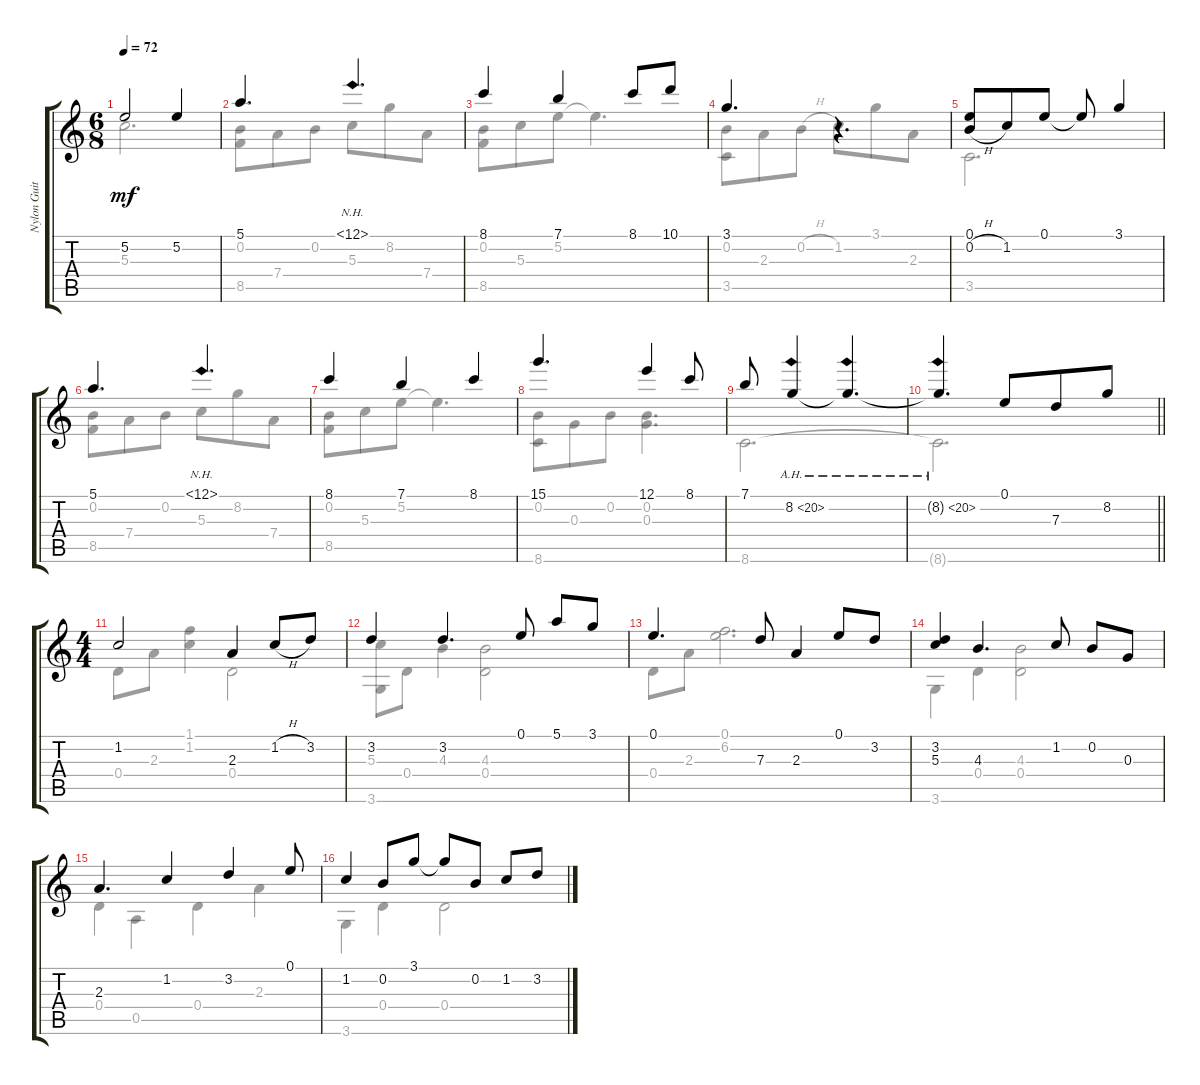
\track ("Nylon Guitar" "Nylon Guit") {instrument acousticguitarnylon}
\staff {score tabs}
\tuning (E4 B3 G3 D3 A2 E2) {hide}
\voice
\ts (6 8)
\tempo 72
\clef g2
\ks c
5.2{t}.2{dy mf} 5.2.4 |
5.1.4{d} 12.1{nh}.4{d} |
8.1.4 7.1.4 8.1.8 10.1.8 |
3.1.4{d} r.4{d} |
(0.1 0.2{h}).8 1.2.8 0.1.8 0.1{t}.8 3.1.4 |
5.1.4{d} 12.1{nh}.4{d} |
8.1.4 7.1.4 8.1.4 |
15.1.4{d} 12.1.4 8.1.8 |
7.1.8 8.2{ah 12}.4 8.2{ah 12 t}.4{d} |
\barLineRight lightlight
8.2{ah 12 t}.4{d} 0.1.8 7.3.8 8.2.8 |
\ts (4 4)
1.2.2 2.3.4 1.2{h}.8 3.2.8 |
3.2.4 3.2.4{d} 0.1.8 5.1.8 3.1.8 |
0.1.4{d} 7.3.8 2.3.4 0.1.8 3.2.8 |
(3.2 5.3).4 4.3.4{d} 1.2.8 0.2.8 0.3.8 |
2.3.4{d} 1.2.4 3.2.4 0.1.8 |
1.2.4 0.2.8 3.1.8 3.1{t}.8 0.2.8 1.2.8 3.2.8
\voice
\clef g2
\ottava regular
\simile none
\ks c
5.3.2{d dy mf} |
(0.2 8.5).8 7.4.8 0.2.8 5.3.8 8.2.8 7.4.8 |
(0.2 8.5).8 5.3.8 5.2.8 5.2{t}.4{d} |
(0.2 3.5).8 2.3.8 0.2{h}.8 1.2.8 3.1.8 2.3.8 |
3.5.2{d} |
(0.2 8.5).8 7.4.8 0.2.8 5.3.8 8.2.8 7.4.8 |
(0.2 8.5).8 5.3.8 5.2.8 5.2{t}.4{d} |
(0.2 8.6).8 0.3.8 0.2.8 (0.2 0.3).4{d} |
8.6.2{d} |
\barLineRight lightlight
8.6{t}.2{d} |
0.4.8 2.3.8 (1.1 1.2).4 0.4.2 |
(5.3 3.6).8 0.4.8 4.3.4 (4.3 0.4).2 |
0.4.8 2.3.8 (0.1 6.2).2{d} |
3.6.4 0.4.4 (4.3 0.4).2 |
0.4.4 0.5.4 0.4.4 2.3.4 |
3.6.4 0.4.4 0.4.2
